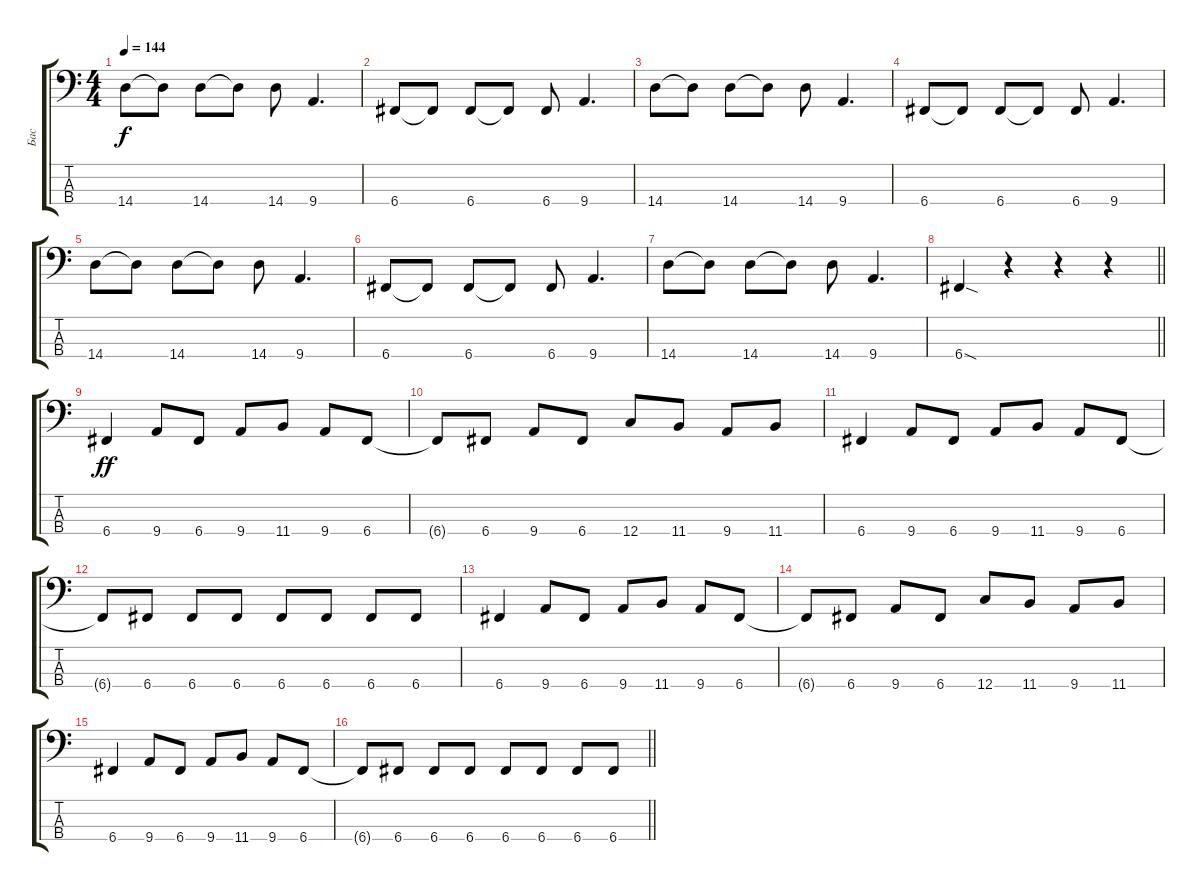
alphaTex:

\track ("Бас" "Бас") {instrument electricbassfinger}
\staff {score tabs}
\tuning (G2 D2 A1 C1) {hide}
\ts (4 4)
\tempo 144
\clef f4
\ks c
14.4.8{dy f} 14.4{t}.8 14.4.8 14.4{t}.8 14.4.8 9.4.4{d} |
6.4.8 6.4{t}.8 6.4.8 6.4{t}.8 6.4.8 9.4.4{d} |
14.4.8 14.4{t}.8 14.4.8 14.4{t}.8 14.4.8 9.4.4{d} |
6.4.8 6.4{t}.8 6.4.8 6.4{t}.8 6.4.8 9.4.4{d} |
14.4.8 14.4{t}.8 14.4.8 14.4{t}.8 14.4.8 9.4.4{d} |
6.4.8 6.4{t}.8 6.4.8 6.4{t}.8 6.4.8 9.4.4{d} |
14.4.8 14.4{t}.8 14.4.8 14.4{t}.8 14.4.8 9.4.4{d} |
\barLineRight lightlight
6.4{sod}.4 r.4 r.4 r.4 |
6.4.4{dy ff} 9.4.8 6.4.8 9.4.8 11.4.8 9.4.8 6.4.8 |
6.4{t}.8 6.4.8 9.4.8 6.4.8 12.4.8 11.4.8 9.4.8 11.4.8 |
6.4.4 9.4.8 6.4.8 9.4.8 11.4.8 9.4.8 6.4.8 |
6.4{t}.8 6.4.8 6.4.8 6.4.8 6.4.8 6.4.8 6.4.8 6.4.8 |
6.4.4 9.4.8 6.4.8 9.4.8 11.4.8 9.4.8 6.4.8 |
6.4{t}.8 6.4.8 9.4.8 6.4.8 12.4.8 11.4.8 9.4.8 11.4.8 |
6.4.4 9.4.8 6.4.8 9.4.8 11.4.8 9.4.8 6.4.8 |
\barLineRight lightlight
6.4{t}.8 6.4.8 6.4.8 6.4.8 6.4.8 6.4.8 6.4.8 6.4.8
